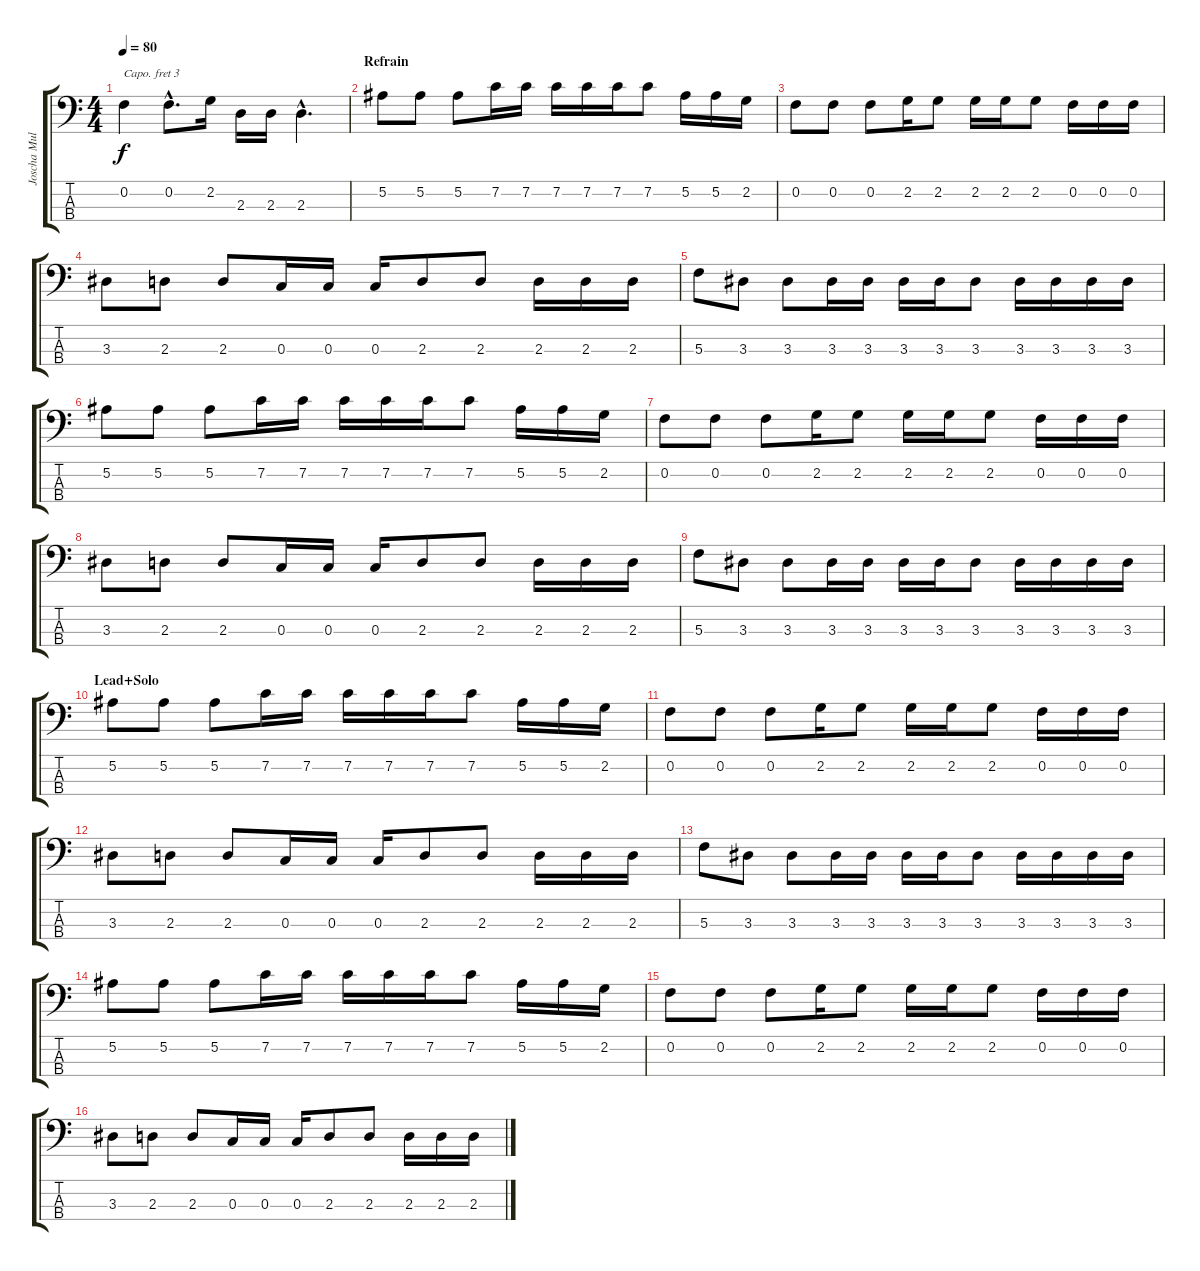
\track ("Joscha Mulorz" "Joscha Mul") {instrument electricbassfinger}
\staff {score tabs}
\capo 3
\tuning (G2 D2 A1 E1) {hide}
\ts (4 4)
\tempo 80
\clef f4
\ks c
0.2.4{dy f} 0.2{hac}.8{d} 2.2.16 2.3.16 2.3.16 2.3{hac}.4{d} |
\section ("" "Refrain")
5.2.8 5.2.8 5.2.8 7.2.16 7.2.16 7.2.16 7.2.16 7.2.16 7.2.8 5.2.16 5.2.16 2.2.16 |
0.2.8 0.2.8 0.2.8 2.2.16 2.2.8 2.2.16 2.2.16 2.2.8 0.2.16 0.2.16 0.2.16 |
3.3.8 2.3.8 2.3.8 0.3.16 0.3.16 0.3.16 2.3.8 2.3.8 2.3.16 2.3.16 2.3.16 |
5.3.8 3.3.8 3.3.8 3.3.16 3.3.16 3.3.16 3.3.16 3.3.8 3.3.16 3.3.16 3.3.16 3.3.16 |
5.2.8 5.2.8 5.2.8 7.2.16 7.2.16 7.2.16 7.2.16 7.2.16 7.2.8 5.2.16 5.2.16 2.2.16 |
0.2.8 0.2.8 0.2.8 2.2.16 2.2.8 2.2.16 2.2.16 2.2.8 0.2.16 0.2.16 0.2.16 |
3.3.8 2.3.8 2.3.8 0.3.16 0.3.16 0.3.16 2.3.8 2.3.8 2.3.16 2.3.16 2.3.16 |
5.3.8 3.3.8 3.3.8 3.3.16 3.3.16 3.3.16 3.3.16 3.3.8 3.3.16 3.3.16 3.3.16 3.3.16 |
\section ("" "Lead+Solo")
5.2.8 5.2.8 5.2.8 7.2.16 7.2.16 7.2.16 7.2.16 7.2.16 7.2.8 5.2.16 5.2.16 2.2.16 |
0.2.8 0.2.8 0.2.8 2.2.16 2.2.8 2.2.16 2.2.16 2.2.8 0.2.16 0.2.16 0.2.16 |
3.3.8 2.3.8 2.3.8 0.3.16 0.3.16 0.3.16 2.3.8 2.3.8 2.3.16 2.3.16 2.3.16 |
5.3.8 3.3.8 3.3.8 3.3.16 3.3.16 3.3.16 3.3.16 3.3.8 3.3.16 3.3.16 3.3.16 3.3.16 |
5.2.8 5.2.8 5.2.8 7.2.16 7.2.16 7.2.16 7.2.16 7.2.16 7.2.8 5.2.16 5.2.16 2.2.16 |
0.2.8 0.2.8 0.2.8 2.2.16 2.2.8 2.2.16 2.2.16 2.2.8 0.2.16 0.2.16 0.2.16 |
3.3.8 2.3.8 2.3.8 0.3.16 0.3.16 0.3.16 2.3.8 2.3.8 2.3.16 2.3.16 2.3.16
